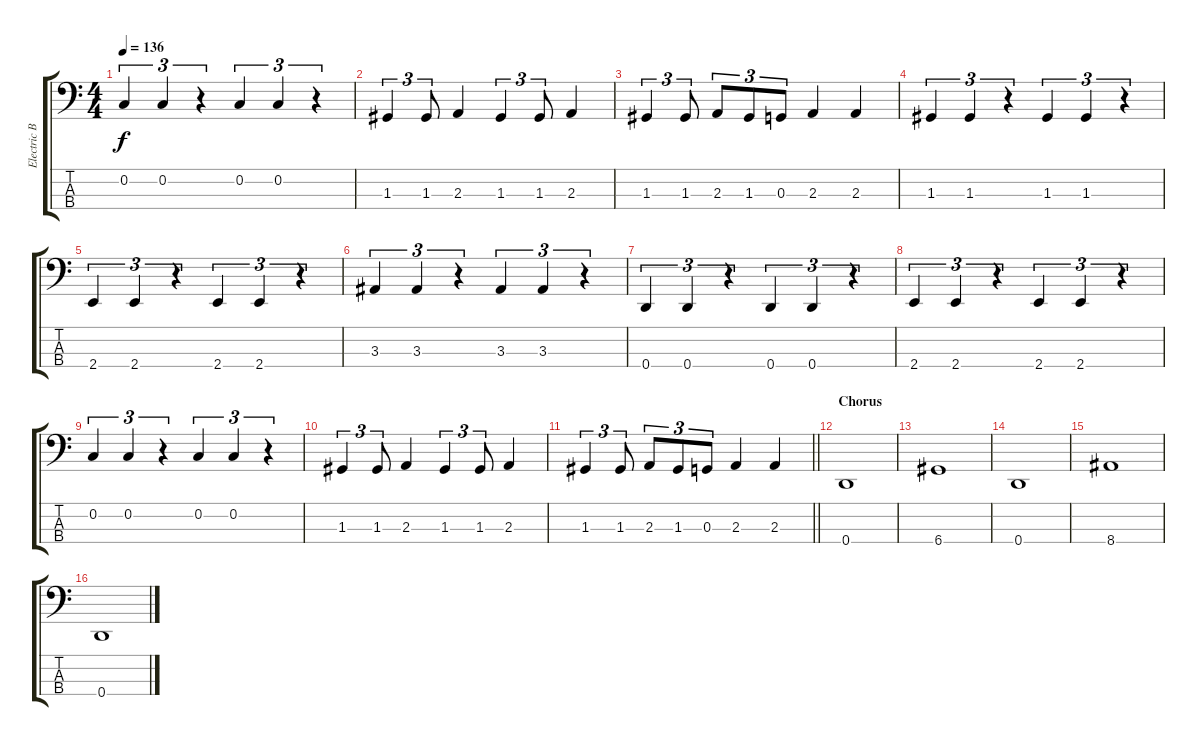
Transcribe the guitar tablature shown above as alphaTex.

\track ("Electric Bass" "Electric B") {instrument electricbasspick}
\staff {score tabs}
\tuning (F2 C2 G1 D1) {hide}
\ts (4 4)
\tempo 136
\clef f4
\ks c
0.2.4{tu (3 2) dy f} 0.2.4{tu (3 2)} r.4{tu (3 2)} 0.2.4{tu (3 2)} 0.2.4{tu (3 2)} r.4{tu (3 2)} |
1.3.4{tu (3 2)} 1.3.8{tu (3 2)} 2.3.4 1.3.4{tu (3 2)} 1.3.8{tu (3 2)} 2.3.4 |
1.3.4{tu (3 2)} 1.3.8{tu (3 2)} 2.3.8{tu (3 2)} 1.3.8{tu (3 2)} 0.3.8{tu (3 2)} 2.3.4 2.3.4 |
1.3.4{tu (3 2)} 1.3.4{tu (3 2)} r.4{tu (3 2)} 1.3.4{tu (3 2)} 1.3.4{tu (3 2)} r.4{tu (3 2)} |
2.4.4{tu (3 2)} 2.4.4{tu (3 2)} r.4{tu (3 2)} 2.4.4{tu (3 2)} 2.4.4{tu (3 2)} r.4{tu (3 2)} |
3.3.4{tu (3 2)} 3.3.4{tu (3 2)} r.4{tu (3 2)} 3.3.4{tu (3 2)} 3.3.4{tu (3 2)} r.4{tu (3 2)} |
0.4.4{tu (3 2)} 0.4.4{tu (3 2)} r.4{tu (3 2)} 0.4.4{tu (3 2)} 0.4.4{tu (3 2)} r.4{tu (3 2)} |
2.4.4{tu (3 2)} 2.4.4{tu (3 2)} r.4{tu (3 2)} 2.4.4{tu (3 2)} 2.4.4{tu (3 2)} r.4{tu (3 2)} |
0.2.4{tu (3 2)} 0.2.4{tu (3 2)} r.4{tu (3 2)} 0.2.4{tu (3 2)} 0.2.4{tu (3 2)} r.4{tu (3 2)} |
1.3.4{tu (3 2)} 1.3.8{tu (3 2)} 2.3.4 1.3.4{tu (3 2)} 1.3.8{tu (3 2)} 2.3.4 |
\barLineRight lightlight
1.3.4{tu (3 2)} 1.3.8{tu (3 2)} 2.3.8{tu (3 2)} 1.3.8{tu (3 2)} 0.3.8{tu (3 2)} 2.3.4 2.3.4 |
\section ("" "Chorus")
0.4.1 |
6.4.1 |
0.4.1 |
8.4.1 |
0.4.1
